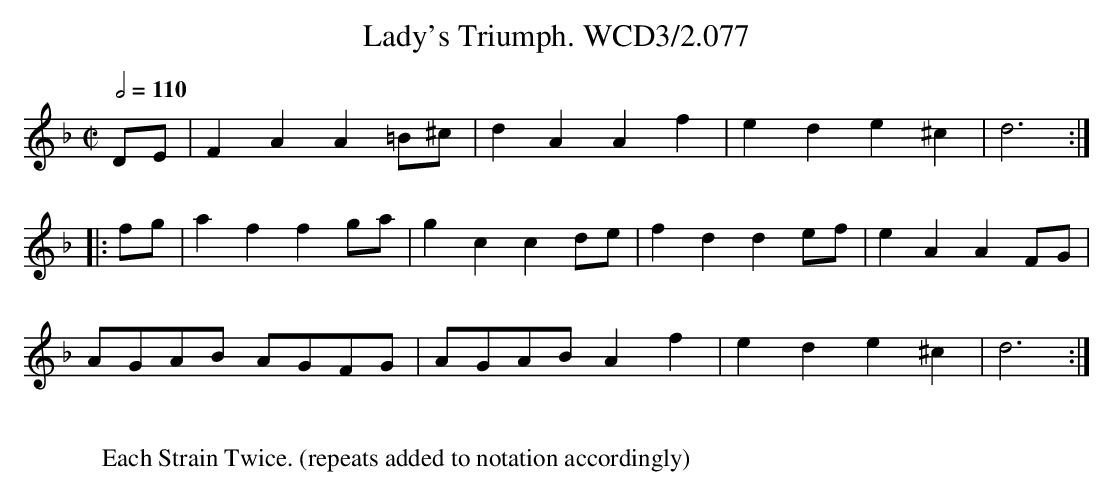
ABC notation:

X:1
T:Lady's Triumph. WCD3/2.077
M:C|
L:1/8
Q:1/2=110
K:Dm
DE|F2A2 A2=B^c|d2A2 A2f2|e2d2 e2^c2|d6:|
|:fg|a2f2 f2ga|g2c2 c2de|f2d2 d2ef|e2A2 A2FG|
AGAB AGFG|AGAB A2f2|e2d2e2^c2|d6:|
W:
W:Each Strain Twice. (repeats added to notation accordingly)
